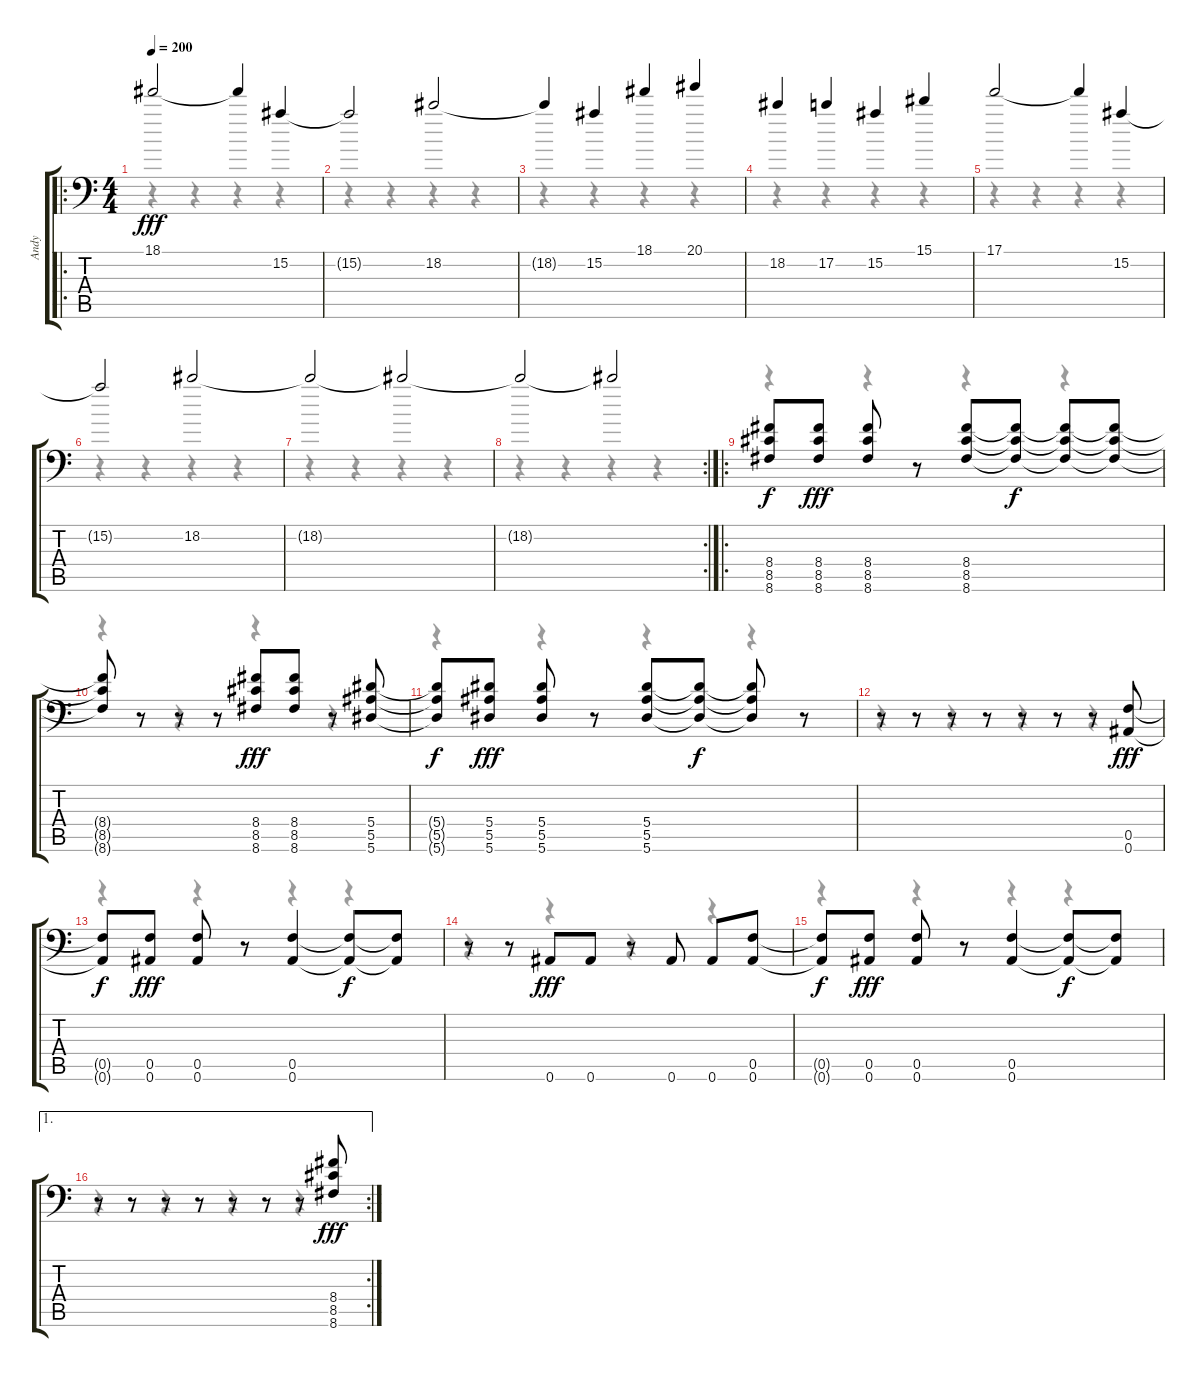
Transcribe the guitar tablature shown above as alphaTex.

\track ("Andy" "Andy") {instrument distortionguitar}
\staff {score tabs}
\tuning (C4 G3 Eb3 Bb2 F2 Bb1) {hide}
\voice
\ro
\ts (4 4)
\tempo 200
\clef f4
\ks c
18.1.2{dy fff} 18.1{t}.4 15.2.4 |
15.2{t}.2 18.2.2 |
18.2{t}.4 15.2.4 18.1.4 20.1.4 |
18.2.4 17.2.4 15.2.4 15.1.4 |
17.1.2 17.1{t}.4 15.2.4 |
15.2{t}.2 18.2.2 |
18.2{t}.2 18.2{t}.2 |
\rc 2
18.2{t}.2 18.2{t}.2 |
\ro
(8.4 8.5 8.6).8{dy f} (8.4 8.5 8.6).8{dy fff} (8.4 8.5 8.6).8 r.8 (8.4 8.5 8.6).8 (8.4{t} 8.5{t} 8.6{t}).8{dy f} (8.4{t} 8.5{t} 8.6{t}).8 (8.4{t} 8.5{t} 8.6{t}).8 |
(8.4{t} 8.5{t} 8.6{t}).8 r.8 r.8 r.8 (8.4 8.5 8.6).8{dy fff} (8.4 8.5 8.6).8 r.8 (5.4 5.5 5.6).8 |
(5.4{t} 5.5{t} 5.6{t}).8{dy f} (5.4 5.5 5.6).8{dy fff} (5.4 5.5 5.6).8 r.8 (5.4 5.5 5.6).8 (5.4{t} 5.5{t} 5.6{t}).8{dy f} (5.4{t} 5.5{t} 5.6{t}).8 r.8 |
r.8 r.8 r.8 r.8 r.8 r.8 r.8 (0.5 0.6).8{dy fff} |
(0.5{t} 0.6{t}).8{dy f} (0.5 0.6).8{dy fff} (0.5 0.6).8 r.8 (0.5 0.6).4 (0.5{t} 0.6{t}).8{dy f} (0.5{t} 0.6{t}).8 |
r.8 r.8 0.6.8{dy fff} 0.6.8 r.8 0.6.8 0.6.8 (0.5 0.6).8 |
(0.5{t} 0.6{t}).8{dy f} (0.5 0.6).8{dy fff} (0.5 0.6).8 r.8 (0.5 0.6).4 (0.5{t} 0.6{t}).8{dy f} (0.5{t} 0.6{t}).8 |
\ae 1
\rc 2
r.8 r.8 r.8 r.8 r.8 r.8 r.8 (8.4 8.5 8.6).8{dy fff}
\voice
\clef f4
\ottava regular
\simile none
\ks c
r.4{dy f} r.4 r.4 r.4 |
r.4 r.4 r.4 r.4 |
r.4 r.4 r.4 r.4 |
r.4 r.4 r.4 r.4 |
r.4 r.4 r.4 r.4 |
r.4 r.4 r.4 r.4 |
r.4 r.4 r.4 r.4 |
r.4 r.4 r.4 r.4 |
r.4 r.4 r.4 r.4 |
r.4 r.4 r.4 r.4 |
r.4 r.4 r.4 r.4 |
r.4 r.4 r.4 r.4 |
r.4 r.4 r.4 r.4 |
r.4 r.4 r.4 r.4 |
r.4 r.4 r.4 r.4 |
r.4 r.4 r.4 r.4
